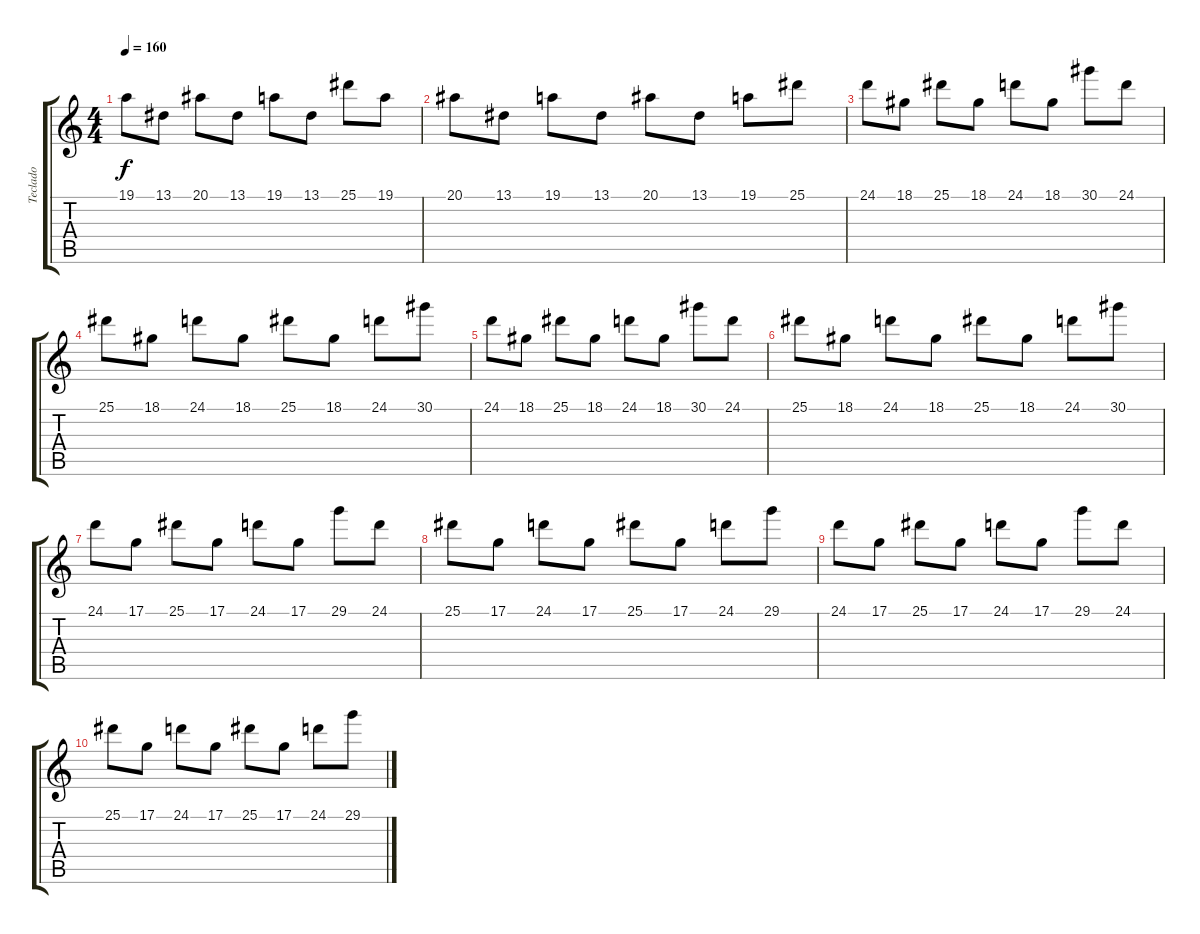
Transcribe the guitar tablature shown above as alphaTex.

\track ("Teclado" "Teclado") {instrument pad1newage}
\staff {score tabs}
\tuning (D4 A3 F3 C3 G2 D2) {hide}
\ts (4 4)
\tempo 160
\clef g2
\ks c
19.1.8{dy f} 13.1.8 20.1.8 13.1.8 19.1.8 13.1.8 25.1.8 19.1.8 |
20.1.8 13.1.8 19.1.8 13.1.8 20.1.8 13.1.8 19.1.8 25.1.8 |
24.1.8 18.1.8 25.1.8 18.1.8 24.1.8 18.1.8 30.1.8 24.1.8 |
25.1.8 18.1.8 24.1.8 18.1.8 25.1.8 18.1.8 24.1.8 30.1.8 |
24.1.8 18.1.8 25.1.8 18.1.8 24.1.8 18.1.8 30.1.8 24.1.8 |
25.1.8 18.1.8 24.1.8 18.1.8 25.1.8 18.1.8 24.1.8 30.1.8 |
24.1.8 17.1.8 25.1.8 17.1.8 24.1.8 17.1.8 29.1.8 24.1.8 |
25.1.8 17.1.8 24.1.8 17.1.8 25.1.8 17.1.8 24.1.8 29.1.8 |
24.1.8 17.1.8 25.1.8 17.1.8 24.1.8 17.1.8 29.1.8 24.1.8 |
25.1.8 17.1.8 24.1.8 17.1.8 25.1.8 17.1.8 24.1.8 29.1.8
